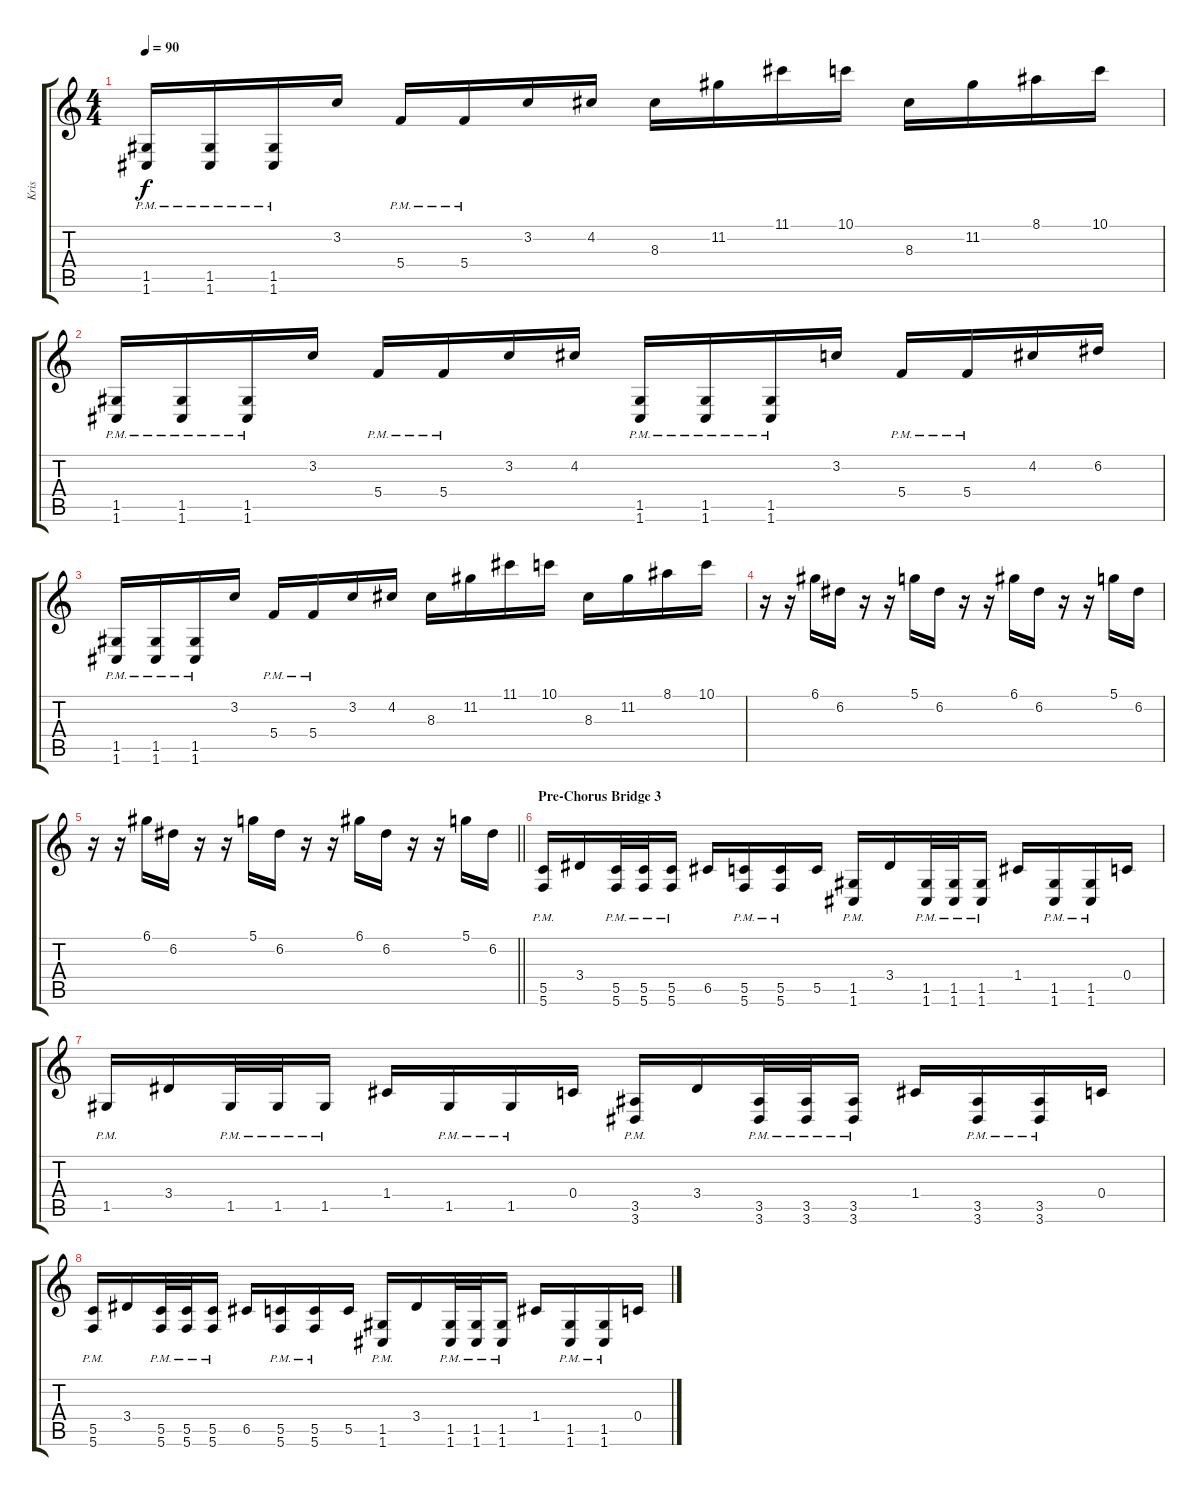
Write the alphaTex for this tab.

\track ("Kris" "Kris") {instrument overdrivenguitar}
\staff {score tabs}
\tuning (D4 A3 F3 C3 G2 C2) {hide}
\ts (4 4)
\tempo 90
\clef g2
\ks c
(1.5{pm} 1.6{pm}).16{dy f} (1.5{pm} 1.6{pm}).16 (1.5{pm} 1.6{pm}).16 3.2.16 5.4{pm}.16 5.4{pm}.16 3.2.16 4.2.16 8.3.16 11.2.16 11.1.16 10.1.16 8.3.16 11.2.16 8.1.16 10.1.16 |
(1.5{pm} 1.6{pm}).16 (1.5{pm} 1.6{pm}).16 (1.5{pm} 1.6{pm}).16 3.2.16 5.4{pm}.16 5.4{pm}.16 3.2.16 4.2.16 (1.5{pm} 1.6{pm}).16 (1.5{pm} 1.6{pm}).16 (1.5{pm} 1.6{pm}).16 3.2.16 5.4{pm}.16 5.4{pm}.16 4.2.16 6.2.16 |
(1.5{pm} 1.6{pm}).16 (1.5{pm} 1.6{pm}).16 (1.5{pm} 1.6{pm}).16 3.2.16 5.4{pm}.16 5.4{pm}.16 3.2.16 4.2.16 8.3.16 11.2.16 11.1.16 10.1.16 8.3.16 11.2.16 8.1.16 10.1.16 |
r.16 r.16 6.1.16 6.2.16 r.16 r.16 5.1.16 6.2.16 r.16 r.16 6.1.16 6.2.16 r.16 r.16 5.1.16 6.2.16 |
\barLineRight lightlight
r.16 r.16 6.1.16 6.2.16 r.16 r.16 5.1.16 6.2.16 r.16 r.16 6.1.16 6.2.16 r.16 r.16 5.1.16 6.2.16 |
\section ("" "Pre-Chorus Bridge 3")
(5.5{pm} 5.6{pm}).16{instrument overdrivenguitar} 3.4.16 (5.5{pm} 5.6{pm}).32 (5.5{pm} 5.6{pm}).32 (5.5{pm} 5.6{pm}).16 6.5.16 (5.5{pm} 5.6{pm}).16 (5.5{pm} 5.6{pm}).16 5.5.16 (1.5{pm} 1.6{pm}).16 3.4.16 (1.5{pm} 1.6{pm}).32 (1.5{pm} 1.6{pm}).32 (1.5{pm} 1.6{pm}).16 1.4.16 (1.5{pm} 1.6{pm}).16 (1.5{pm} 1.6{pm}).16 0.4.16 |
1.5{pm}.16 3.4.16 1.5{pm}.32 1.5{pm}.32 1.5{pm}.16 1.4.16 1.5{pm}.16 1.5{pm}.16 0.4.16 (3.5{pm} 3.6{pm}).16 3.4.16 (3.5{pm} 3.6{pm}).32 (3.5{pm} 3.6{pm}).32 (3.5{pm} 3.6{pm}).16 1.4.16 (3.5{pm} 3.6{pm}).16 (3.5{pm} 3.6{pm}).16 0.4.16 |
(5.5{pm} 5.6{pm}).16{instrument overdrivenguitar} 3.4.16 (5.5{pm} 5.6{pm}).32 (5.5{pm} 5.6{pm}).32 (5.5{pm} 5.6{pm}).16 6.5.16 (5.5{pm} 5.6{pm}).16 (5.5{pm} 5.6{pm}).16 5.5.16 (1.5{pm} 1.6{pm}).16 3.4.16 (1.5{pm} 1.6{pm}).32 (1.5{pm} 1.6{pm}).32 (1.5{pm} 1.6{pm}).16 1.4.16 (1.5{pm} 1.6{pm}).16 (1.5{pm} 1.6{pm}).16 0.4.16
